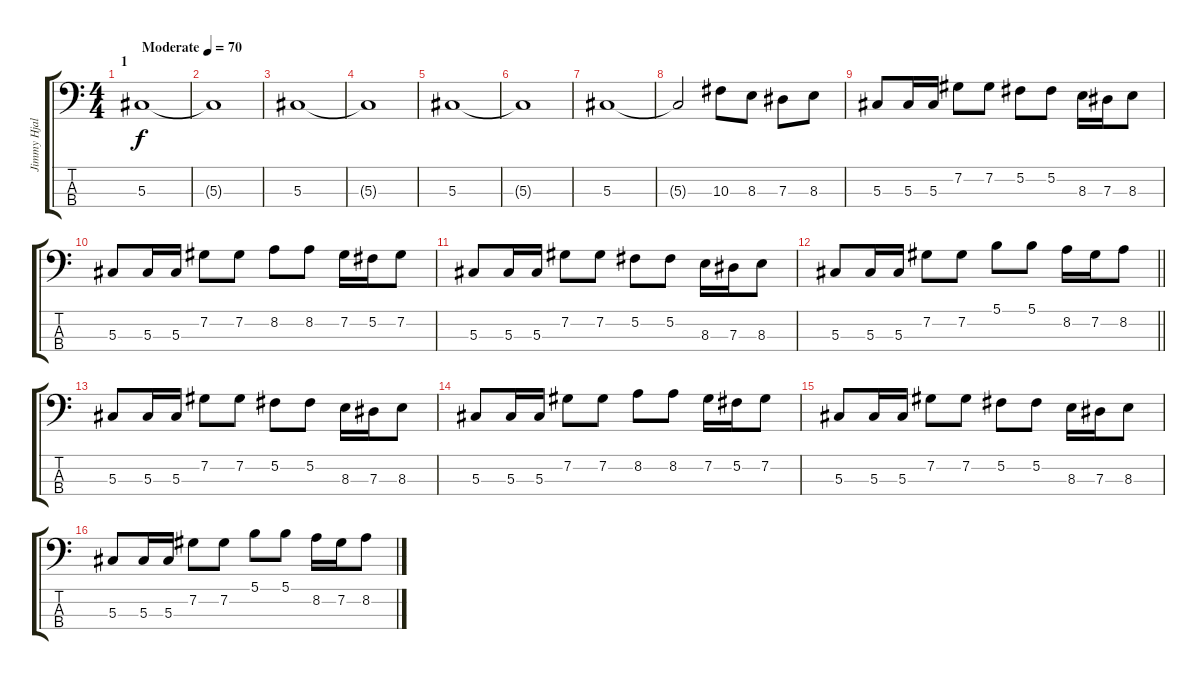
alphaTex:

\track ("Jimmy Hjalmarsson" "Jimmy Hjal") {instrument electricbassfinger}
\staff {score tabs}
\tuning (Gb2 Db2 Ab1 Db1) {hide}
\ts (4 4)
\section ("" "1")
\tempo (70 "Moderate")
\clef f4
\ks c
5.3.1{dy f instrument electricbassfinger} |
5.3{t}.1 |
5.3.1 |
5.3{t}.1 |
5.3.1 |
5.3{t}.1 |
5.3.1 |
5.3{t}.2 10.3.8 8.3.8 7.3.8 8.3.8 |
5.3.8 5.3.16 5.3.16 7.2.8 7.2.8 5.2.8 5.2.8 8.3.16 7.3.16 8.3.8 |
5.3.8 5.3.16 5.3.16 7.2.8 7.2.8 8.2.8 8.2.8 7.2.16 5.2.16 7.2.8 |
5.3.8 5.3.16 5.3.16 7.2.8 7.2.8 5.2.8 5.2.8 8.3.16 7.3.16 8.3.8 |
\barLineRight lightlight
5.3.8 5.3.16 5.3.16 7.2.8 7.2.8 5.1.8 5.1.8 8.2.16 7.2.16 8.2.8 |
5.3.8 5.3.16 5.3.16 7.2.8 7.2.8 5.2.8 5.2.8 8.3.16 7.3.16 8.3.8 |
5.3.8 5.3.16 5.3.16 7.2.8 7.2.8 8.2.8 8.2.8 7.2.16 5.2.16 7.2.8 |
5.3.8 5.3.16 5.3.16 7.2.8 7.2.8 5.2.8 5.2.8 8.3.16 7.3.16 8.3.8 |
5.3.8 5.3.16 5.3.16 7.2.8 7.2.8 5.1.8 5.1.8 8.2.16 7.2.16 8.2.8
